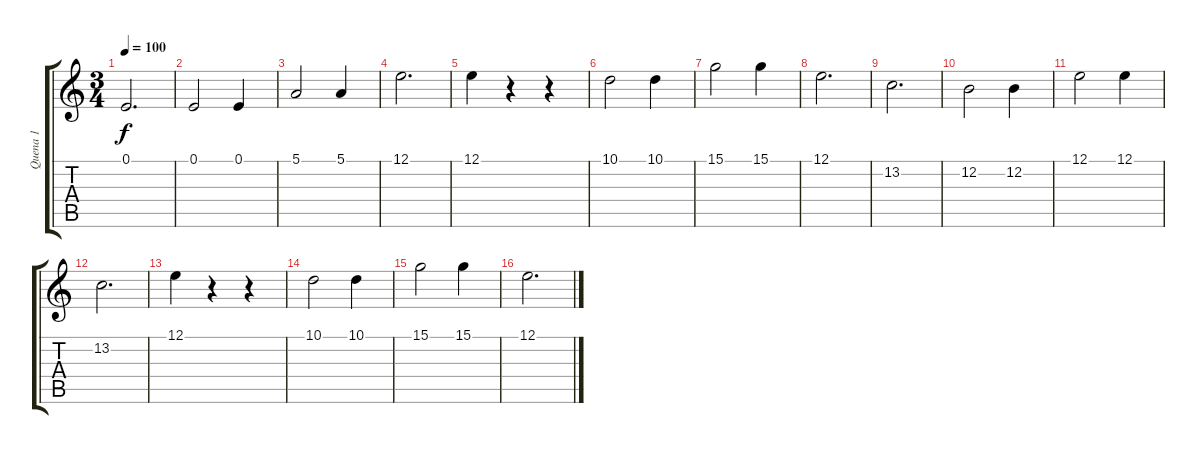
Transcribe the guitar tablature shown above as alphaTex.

\track ("Quena 1" "Quena 1") {instrument piccolo}
\staff {score tabs}
\tuning (E4 B3 G3 D3 A2 E2) {hide}
\ts (3 4)
\tempo 100
\clef g2
\ks c
0.1.2{d dy f} |
0.1.2 0.1.4 |
5.1.2 5.1.4 |
12.1.2{d} |
12.1.4 r.4 r.4 |
10.1.2 10.1.4 |
15.1.2 15.1.4 |
12.1.2{d} |
13.2.2{d} |
12.2.2 12.2.4 |
12.1.2 12.1.4 |
13.2.2{d} |
12.1.4 r.4 r.4 |
10.1.2 10.1.4 |
15.1.2 15.1.4 |
12.1.2{d}
